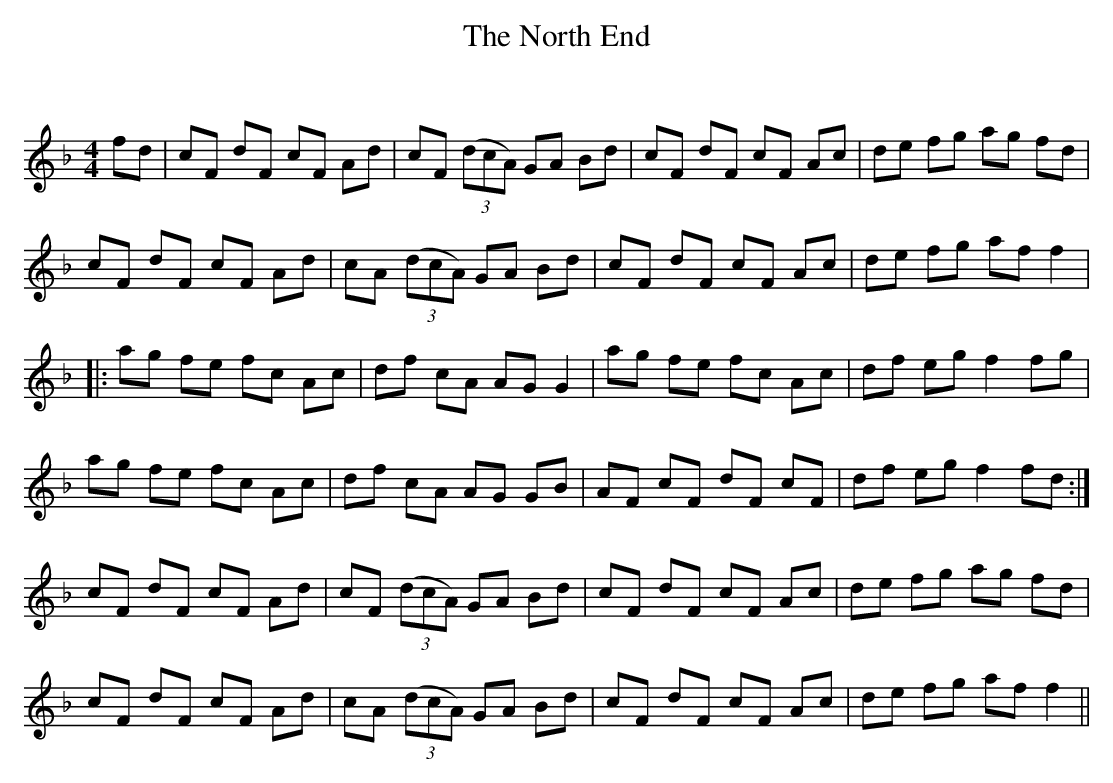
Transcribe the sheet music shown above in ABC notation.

X:1
T: The North End
C:
Q: 232
K:F
M:4/4
L:1/8
fd|cF dF cF Ad|cF ((3dcA) GA Bd|cF dF cF Ac|de fg ag fd|
cF dF cF Ad|cA ((3dcA) GA Bd|cF dF cF Ac|de fg af f2|
|:ag fe fc Ac|df cA AG G2|ag fe fc Ac|df eg f2 fg|
ag fe fc Ac|df cA AG GB|AF cF dF cF|df eg f2 fd:|
cF dF cF Ad|cF ((3dcA) GA Bd|cF dF cF Ac|de fg ag fd|
cF dF cF Ad|cA ((3dcA) GA Bd|cF dF cF Ac|de fg af f2||
